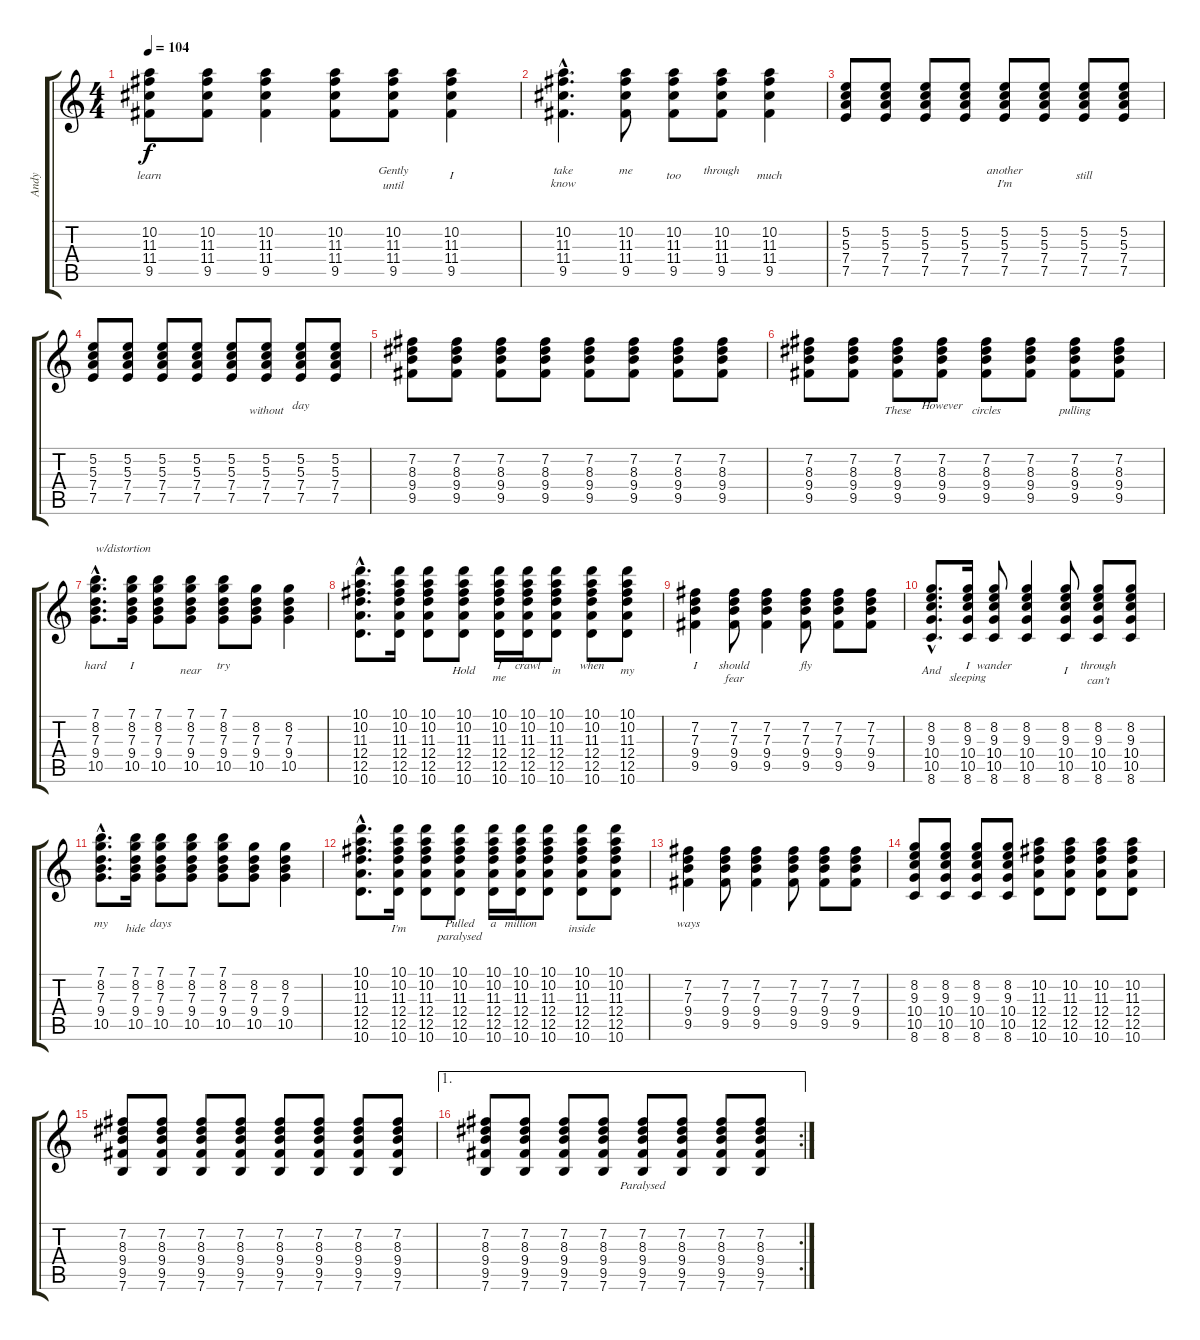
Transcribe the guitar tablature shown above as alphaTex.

\track ("Andy" "Andy") {instrument distortionguitar}
\staff {score tabs}
\tuning (E4 B3 G3 D3 A2 E2) {hide}
\ts (4 4)
\tempo 104
\clef g2
\ks c
(10.2 11.3 11.4 9.5).8{lyrics (0 "") lyrics (1 "learn") lyrics (2 "") lyrics (3 "") lyrics (4 "") dy f} (10.2 11.3 11.4 9.5).8{lyrics (0 "") lyrics (1 "") lyrics (2 "") lyrics (3 "") lyrics (4 "")} (10.2 11.3 11.4 9.5).4{lyrics (0 "") lyrics (1 "") lyrics (2 "") lyrics (3 "") lyrics (4 "")} (10.2 11.3 11.4 9.5).8{lyrics (0 "") lyrics (1 "") lyrics (2 "") lyrics (3 "") lyrics (4 "")} (10.2 11.3 11.4 9.5).8{lyrics (0 "Gently") lyrics (1 "until") lyrics (2 "") lyrics (3 "") lyrics (4 "")} (10.2 11.3 11.4 9.5).4{lyrics (0 "") lyrics (1 "I") lyrics (2 "") lyrics (3 "") lyrics (4 "")} |
(10.2{hac} 11.3{hac} 11.4{hac} 9.5{hac}).4{d lyrics (0 "take") lyrics (1 "know") lyrics (2 "") lyrics (3 "") lyrics (4 "")} (10.2 11.3 11.4 9.5).8{lyrics (0 "me") lyrics (1 "") lyrics (2 "") lyrics (3 "") lyrics (4 "")} (10.2 11.3 11.4 9.5).8{lyrics (0 "") lyrics (1 "too") lyrics (2 "") lyrics (3 "") lyrics (4 "")} (10.2 11.3 11.4 9.5).8{lyrics (0 "through") lyrics (1 "") lyrics (2 "") lyrics (3 "") lyrics (4 "")} (10.2 11.3 11.4 9.5).4{lyrics (0 "") lyrics (1 "much") lyrics (2 "") lyrics (3 "") lyrics (4 "")} |
(5.2 5.3 7.4 7.5).8{lyrics (0 "") lyrics (1 "") lyrics (2 "") lyrics (3 "") lyrics (4 "")} (5.2 5.3 7.4 7.5).8{lyrics (0 "") lyrics (1 "") lyrics (2 "") lyrics (3 "") lyrics (4 "")} (5.2 5.3 7.4 7.5).8{lyrics (0 "") lyrics (1 "") lyrics (2 "") lyrics (3 "") lyrics (4 "")} (5.2 5.3 7.4 7.5).8{lyrics (0 "") lyrics (1 "") lyrics (2 "") lyrics (3 "") lyrics (4 "")} (5.2 5.3 7.4 7.5).8{lyrics (0 "another") lyrics (1 "I'm") lyrics (2 "") lyrics (3 "") lyrics (4 "")} (5.2 5.3 7.4 7.5).8{lyrics (0 "") lyrics (1 "") lyrics (2 "") lyrics (3 "") lyrics (4 "")} (5.2 5.3 7.4 7.5).8{lyrics (0 "") lyrics (1 "still") lyrics (2 "") lyrics (3 "") lyrics (4 "")} (5.2 5.3 7.4 7.5).8{lyrics (0 "") lyrics (1 "") lyrics (2 "") lyrics (3 "") lyrics (4 "")} |
(5.2 5.3 7.4 7.5).8{lyrics (0 "") lyrics (1 "") lyrics (2 "") lyrics (3 "") lyrics (4 "")} (5.2 5.3 7.4 7.5).8{lyrics (0 "") lyrics (1 "") lyrics (2 "") lyrics (3 "") lyrics (4 "")} (5.2 5.3 7.4 7.5).8{lyrics (0 "") lyrics (1 "") lyrics (2 "") lyrics (3 "") lyrics (4 "")} (5.2 5.3 7.4 7.5).8{lyrics (0 "") lyrics (1 "") lyrics (2 "") lyrics (3 "") lyrics (4 "")} (5.2 5.3 7.4 7.5).8{lyrics (0 "") lyrics (1 "") lyrics (2 "") lyrics (3 "") lyrics (4 "")} (5.2 5.3 7.4 7.5).8{lyrics (0 "") lyrics (1 "without") lyrics (2 "") lyrics (3 "") lyrics (4 "")} (5.2 5.3 7.4 7.5).8{lyrics (0 "day") lyrics (1 "") lyrics (2 "") lyrics (3 "") lyrics (4 "")} (5.2 5.3 7.4 7.5).8{lyrics (0 "") lyrics (1 "") lyrics (2 "") lyrics (3 "") lyrics (4 "")} |
(7.2 8.3 9.4 9.5).8{lyrics (0 "") lyrics (1 "") lyrics (2 "") lyrics (3 "") lyrics (4 "")} (7.2 8.3 9.4 9.5).8{lyrics (0 "") lyrics (1 "") lyrics (2 "") lyrics (3 "") lyrics (4 "")} (7.2 8.3 9.4 9.5).8{lyrics (0 "") lyrics (1 "") lyrics (2 "") lyrics (3 "") lyrics (4 "")} (7.2 8.3 9.4 9.5).8{lyrics (0 "") lyrics (1 "") lyrics (2 "") lyrics (3 "") lyrics (4 "")} (7.2 8.3 9.4 9.5).8{lyrics (0 "") lyrics (1 "") lyrics (2 "") lyrics (3 "") lyrics (4 "")} (7.2 8.3 9.4 9.5).8{lyrics (0 "") lyrics (1 "") lyrics (2 "") lyrics (3 "") lyrics (4 "")} (7.2 8.3 9.4 9.5).8{lyrics (0 "") lyrics (1 "") lyrics (2 "") lyrics (3 "") lyrics (4 "")} (7.2 8.3 9.4 9.5).8{lyrics (0 "") lyrics (1 "") lyrics (2 "") lyrics (3 "") lyrics (4 "")} |
(7.2 8.3 9.4 9.5).8{lyrics (0 "") lyrics (1 "") lyrics (2 "") lyrics (3 "") lyrics (4 "")} (7.2 8.3 9.4 9.5).8{lyrics (0 "") lyrics (1 "") lyrics (2 "") lyrics (3 "") lyrics (4 "")} (7.2 8.3 9.4 9.5).8{lyrics (0 "") lyrics (1 "These") lyrics (2 "") lyrics (3 "") lyrics (4 "")} (7.2 8.3 9.4 9.5).8{lyrics (0 "However") lyrics (1 "") lyrics (2 "") lyrics (3 "") lyrics (4 "")} (7.2 8.3 9.4 9.5).8{lyrics (0 "") lyrics (1 "circles") lyrics (2 "") lyrics (3 "") lyrics (4 "")} (7.2 8.3 9.4 9.5).8{lyrics (0 "") lyrics (1 "") lyrics (2 "") lyrics (3 "") lyrics (4 "")} (7.2 8.3 9.4 9.5).8{lyrics (0 "") lyrics (1 "pulling") lyrics (2 "") lyrics (3 "") lyrics (4 "")} (7.2 8.3 9.4 9.5).8{lyrics (0 "") lyrics (1 "") lyrics (2 "") lyrics (3 "") lyrics (4 "")} |
(7.1{hac} 8.2{hac} 7.3{hac} 9.4{hac} 10.5{hac}).8{d txt "w/distortion" lyrics (0 "hard") lyrics (1 "") lyrics (2 "") lyrics (3 "") lyrics (4 "") volume 13} (7.1 8.2 7.3 9.4 10.5).16{lyrics (0 "I") lyrics (1 "") lyrics (2 "") lyrics (3 "") lyrics (4 "")} (7.1 8.2 7.3 9.4 10.5).8{lyrics (0 "") lyrics (1 "") lyrics (2 "") lyrics (3 "") lyrics (4 "")} (7.1 8.2 7.3 9.4 10.5).8{lyrics (0 "") lyrics (1 "near") lyrics (2 "") lyrics (3 "") lyrics (4 "")} (7.1 8.2 7.3 9.4 10.5).8{lyrics (0 "try") lyrics (1 "") lyrics (2 "") lyrics (3 "") lyrics (4 "")} (8.2 7.3 9.4 10.5).8{lyrics (0 "") lyrics (1 "") lyrics (2 "") lyrics (3 "") lyrics (4 "")} (8.2 7.3 9.4 10.5).4{lyrics (0 "") lyrics (1 "") lyrics (2 "") lyrics (3 "") lyrics (4 "")} |
(10.1{hac} 10.2{hac} 11.3{hac} 12.4{hac} 12.5{hac} 10.6{hac}).8{d lyrics (0 "") lyrics (1 "") lyrics (2 "") lyrics (3 "") lyrics (4 "")} (10.1 10.2 11.3 12.4 12.5 10.6).16{lyrics (0 "") lyrics (1 "") lyrics (2 "") lyrics (3 "") lyrics (4 "")} (10.1 10.2 11.3 12.4 12.5 10.6).8{lyrics (0 "") lyrics (1 "") lyrics (2 "") lyrics (3 "") lyrics (4 "")} (10.1 10.2 11.3 12.4 12.5 10.6).8{lyrics (0 "") lyrics (1 "Hold") lyrics (2 "") lyrics (3 "") lyrics (4 "")} (10.1 10.2 11.3 12.4 12.5 10.6).16{lyrics (0 "I") lyrics (1 "me") lyrics (2 "") lyrics (3 "") lyrics (4 "")} (10.1 10.2 11.3 12.4 12.5 10.6).16{lyrics (0 "crawl") lyrics (1 "") lyrics (2 "") lyrics (3 "") lyrics (4 "")} (10.1 10.2 11.3 12.4 12.5 10.6).8{lyrics (0 "") lyrics (1 "in") lyrics (2 "") lyrics (3 "") lyrics (4 "")} (10.1 10.2 11.3 12.4 12.5 10.6).8{lyrics (0 "when") lyrics (1 "") lyrics (2 "") lyrics (3 "") lyrics (4 "")} (10.1 10.2 11.3 12.4 12.5 10.6).8{lyrics (0 "") lyrics (1 "my") lyrics (2 "") lyrics (3 "") lyrics (4 "")} |
(7.2 7.3 9.4 9.5).4{lyrics (0 "I") lyrics (1 "") lyrics (2 "") lyrics (3 "") lyrics (4 "")} (7.2 7.3 9.4 9.5).8{lyrics (0 "should") lyrics (1 "fear") lyrics (2 "") lyrics (3 "") lyrics (4 "")} (7.2 7.3 9.4 9.5).4{lyrics (0 "") lyrics (1 "") lyrics (2 "") lyrics (3 "") lyrics (4 "")} (7.2 7.3 9.4 9.5).8{lyrics (0 "fly") lyrics (1 "") lyrics (2 "") lyrics (3 "") lyrics (4 "")} (7.2 7.3 9.4 9.5).8{lyrics (0 "") lyrics (1 "") lyrics (2 "") lyrics (3 "") lyrics (4 "")} (7.2 7.3 9.4 9.5).8{lyrics (0 "") lyrics (1 "") lyrics (2 "") lyrics (3 "") lyrics (4 "")} |
(8.2{hac} 9.3{hac} 10.4{hac} 10.5{hac} 8.6{hac}).8{d lyrics (0 "") lyrics (1 "And") lyrics (2 "") lyrics (3 "") lyrics (4 "")} (8.2 9.3 10.4 10.5 8.6).16{lyrics (0 "I") lyrics (1 "sleeping") lyrics (2 "") lyrics (3 "") lyrics (4 "")} (8.2 9.3 10.4 10.5 8.6).8{lyrics (0 "wander") lyrics (1 "") lyrics (2 "") lyrics (3 "") lyrics (4 "")} (8.2 9.3 10.4 10.5 8.6).4{lyrics (0 "") lyrics (1 "") lyrics (2 "") lyrics (3 "") lyrics (4 "")} (8.2 9.3 10.4 10.5 8.6).8{lyrics (0 "") lyrics (1 "I") lyrics (2 "") lyrics (3 "") lyrics (4 "")} (8.2 9.3 10.4 10.5 8.6).8{lyrics (0 "through") lyrics (1 "can't") lyrics (2 "") lyrics (3 "") lyrics (4 "")} (8.2 9.3 10.4 10.5 8.6).8{lyrics (0 "") lyrics (1 "") lyrics (2 "") lyrics (3 "") lyrics (4 "")} |
(7.1{hac} 8.2{hac} 7.3{hac} 9.4{hac} 10.5{hac}).8{d lyrics (0 "my") lyrics (1 "") lyrics (2 "") lyrics (3 "") lyrics (4 "") volume 13} (7.1 8.2 7.3 9.4 10.5).16{lyrics (0 "") lyrics (1 "hide") lyrics (2 "") lyrics (3 "") lyrics (4 "")} (7.1 8.2 7.3 9.4 10.5).8{lyrics (0 "days") lyrics (1 "") lyrics (2 "") lyrics (3 "") lyrics (4 "")} (7.1 8.2 7.3 9.4 10.5).8{lyrics (0 "") lyrics (1 "") lyrics (2 "") lyrics (3 "") lyrics (4 "")} (7.1 8.2 7.3 9.4 10.5).8{lyrics (0 "") lyrics (1 "") lyrics (2 "") lyrics (3 "") lyrics (4 "")} (8.2 7.3 9.4 10.5).8{lyrics (0 "") lyrics (1 "") lyrics (2 "") lyrics (3 "") lyrics (4 "")} (8.2 7.3 9.4 10.5).4{lyrics (0 "") lyrics (1 "") lyrics (2 "") lyrics (3 "") lyrics (4 "")} |
(10.1{hac} 10.2{hac} 11.3{hac} 12.4{hac} 12.5{hac} 10.6{hac}).8{d lyrics (0 "") lyrics (1 "") lyrics (2 "") lyrics (3 "") lyrics (4 "")} (10.1 10.2 11.3 12.4 12.5 10.6).16{lyrics (0 "") lyrics (1 "I'm") lyrics (2 "") lyrics (3 "") lyrics (4 "")} (10.1 10.2 11.3 12.4 12.5 10.6).8{lyrics (0 "") lyrics (1 "") lyrics (2 "") lyrics (3 "") lyrics (4 "")} (10.1 10.2 11.3 12.4 12.5 10.6).8{lyrics (0 "Pulled") lyrics (1 "paralysed") lyrics (2 "") lyrics (3 "") lyrics (4 "")} (10.1 10.2 11.3 12.4 12.5 10.6).16{lyrics (0 "a") lyrics (1 "") lyrics (2 "") lyrics (3 "") lyrics (4 "")} (10.1 10.2 11.3 12.4 12.5 10.6).16{lyrics (0 "million") lyrics (1 "") lyrics (2 "") lyrics (3 "") lyrics (4 "")} (10.1 10.2 11.3 12.4 12.5 10.6).8{lyrics (0 "") lyrics (1 "") lyrics (2 "") lyrics (3 "") lyrics (4 "")} (10.1 10.2 11.3 12.4 12.5 10.6).8{lyrics (0 "") lyrics (1 "inside") lyrics (2 "") lyrics (3 "") lyrics (4 "")} (10.1 10.2 11.3 12.4 12.5 10.6).8{lyrics (0 "") lyrics (1 "") lyrics (2 "") lyrics (3 "") lyrics (4 "")} |
(7.2 7.3 9.4 9.5).4{lyrics (0 "ways") lyrics (1 "") lyrics (2 "") lyrics (3 "") lyrics (4 "")} (7.2 7.3 9.4 9.5).8{lyrics (0 "") lyrics (1 "") lyrics (2 "") lyrics (3 "") lyrics (4 "")} (7.2 7.3 9.4 9.5).4{lyrics (0 "") lyrics (1 "") lyrics (2 "") lyrics (3 "") lyrics (4 "")} (7.2 7.3 9.4 9.5).8{lyrics (0 "") lyrics (1 "") lyrics (2 "") lyrics (3 "") lyrics (4 "")} (7.2 7.3 9.4 9.5).8{lyrics (0 "") lyrics (1 "") lyrics (2 "") lyrics (3 "") lyrics (4 "")} (7.2 7.3 9.4 9.5).8{lyrics (0 "") lyrics (1 "") lyrics (2 "") lyrics (3 "") lyrics (4 "")} |
(8.2 9.3 10.4 10.5 8.6).8{lyrics (0 "") lyrics (1 "") lyrics (2 "") lyrics (3 "") lyrics (4 "")} (8.2 9.3 10.4 10.5 8.6).8{lyrics (0 "") lyrics (1 "") lyrics (2 "") lyrics (3 "") lyrics (4 "")} (8.2 9.3 10.4 10.5 8.6).8{lyrics (0 "") lyrics (1 "") lyrics (2 "") lyrics (3 "") lyrics (4 "")} (8.2 9.3 10.4 10.5 8.6).8{lyrics (0 "") lyrics (1 "") lyrics (2 "") lyrics (3 "") lyrics (4 "")} (10.2 11.3 12.4 12.5 10.6).8{lyrics (0 "") lyrics (1 "") lyrics (2 "") lyrics (3 "") lyrics (4 "")} (10.2 11.3 12.4 12.5 10.6).8{lyrics (0 "") lyrics (1 "") lyrics (2 "") lyrics (3 "") lyrics (4 "")} (10.2 11.3 12.4 12.5 10.6).8{lyrics (0 "") lyrics (1 "") lyrics (2 "") lyrics (3 "") lyrics (4 "")} (10.2 11.3 12.4 12.5 10.6).8{lyrics (0 "") lyrics (1 "") lyrics (2 "") lyrics (3 "") lyrics (4 "")} |
(7.2 8.3 9.4 9.5 7.6).8{lyrics (0 "") lyrics (1 "") lyrics (2 "") lyrics (3 "") lyrics (4 "")} (7.2 8.3 9.4 9.5 7.6).8{lyrics (0 "") lyrics (1 "") lyrics (2 "") lyrics (3 "") lyrics (4 "")} (7.2 8.3 9.4 9.5 7.6).8{lyrics (0 "") lyrics (1 "") lyrics (2 "") lyrics (3 "") lyrics (4 "")} (7.2 8.3 9.4 9.5 7.6).8{lyrics (0 "") lyrics (1 "") lyrics (2 "") lyrics (3 "") lyrics (4 "")} (7.2 8.3 9.4 9.5 7.6).8{lyrics (0 "") lyrics (1 "") lyrics (2 "") lyrics (3 "") lyrics (4 "")} (7.2 8.3 9.4 9.5 7.6).8{lyrics (0 "") lyrics (1 "") lyrics (2 "") lyrics (3 "") lyrics (4 "")} (7.2 8.3 9.4 9.5 7.6).8{lyrics (0 "") lyrics (1 "") lyrics (2 "") lyrics (3 "") lyrics (4 "")} (7.2 8.3 9.4 9.5 7.6).8{lyrics (0 "") lyrics (1 "") lyrics (2 "") lyrics (3 "") lyrics (4 "")} |
\ae 1
\rc 2
(7.2 8.3 9.4 9.5 7.6).8{lyrics (0 "") lyrics (1 "") lyrics (2 "") lyrics (3 "") lyrics (4 "")} (7.2 8.3 9.4 9.5 7.6).8{lyrics (0 "") lyrics (1 "") lyrics (2 "") lyrics (3 "") lyrics (4 "")} (7.2 8.3 9.4 9.5 7.6).8{lyrics (0 "") lyrics (1 "") lyrics (2 "") lyrics (3 "") lyrics (4 "")} (7.2 8.3 9.4 9.5 7.6).8{lyrics (0 "") lyrics (1 "") lyrics (2 "") lyrics (3 "") lyrics (4 "")} (7.2 8.3 9.4 9.5 7.6).8{lyrics (0 "") lyrics (1 "Paralysed") lyrics (2 "") lyrics (3 "") lyrics (4 "")} (7.2 8.3 9.4 9.5 7.6).8{lyrics (0 "") lyrics (1 "") lyrics (2 "") lyrics (3 "") lyrics (4 "")} (7.2 8.3 9.4 9.5 7.6).8{lyrics (0 "") lyrics (1 "") lyrics (2 "") lyrics (3 "") lyrics (4 "")} (7.2 8.3 9.4 9.5 7.6).8{lyrics (0 "") lyrics (1 "") lyrics (2 "") lyrics (3 "") lyrics (4 "")}
